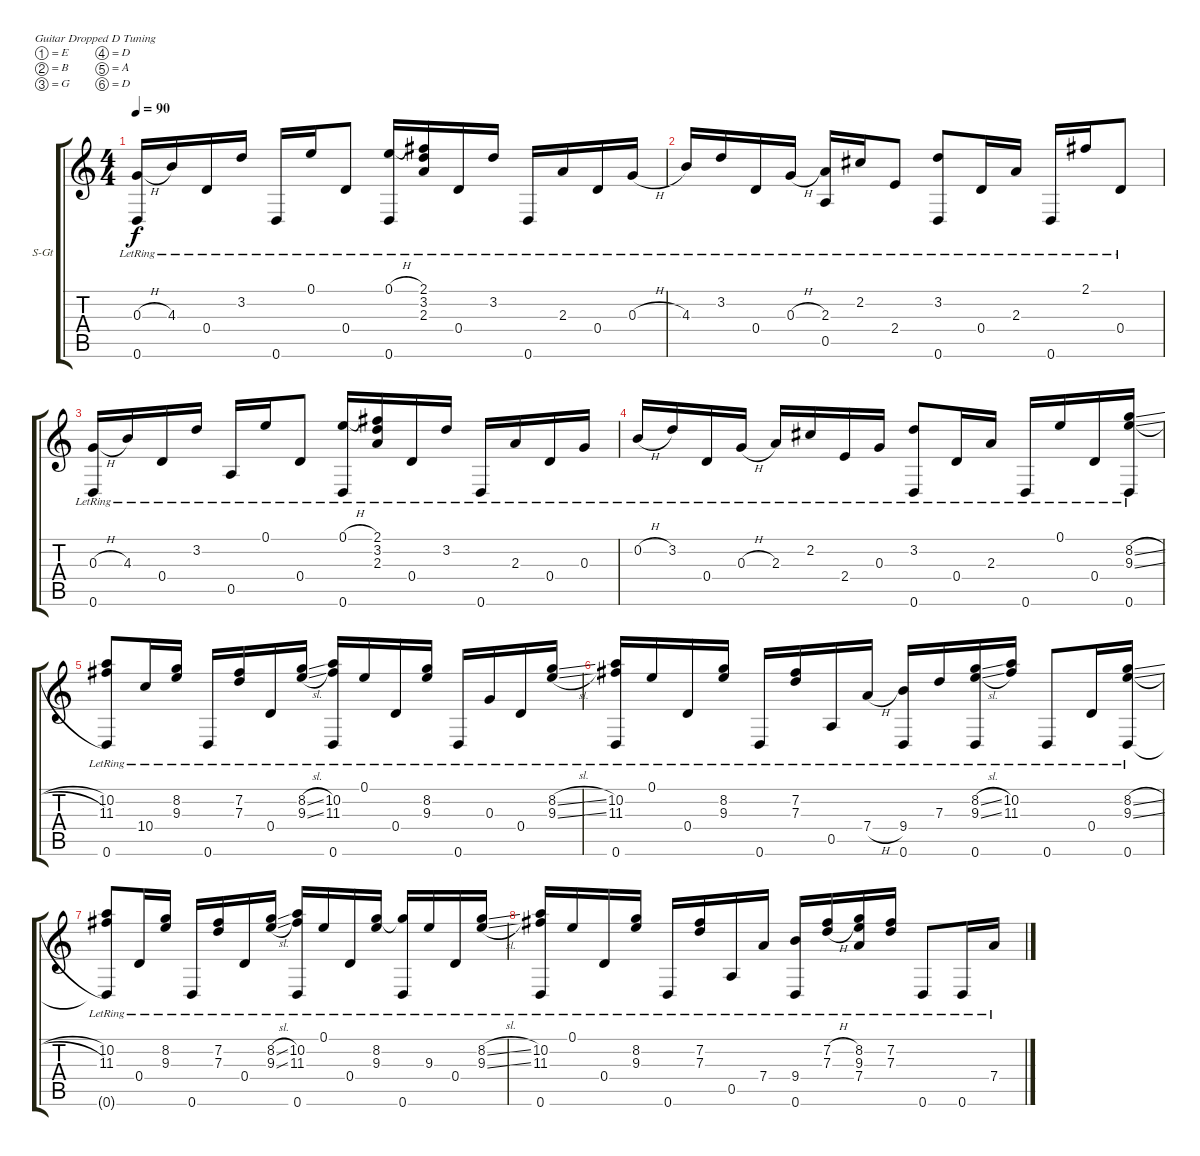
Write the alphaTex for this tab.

\bracketExtendMode groupsimilarinstruments
\firstSystemTrackNameOrientation horizontal
\otherSystemsTrackNameOrientation horizontal
\track ("Track 1" "S-Gt") {instrument acousticguitarsteel}
\staff {score tabs}
\tuning (E4 B3 G3 D3 A2 D2)
\ts (4 4)
\tempo 90
\clef g2
\scale
0.501678
\ks c
(0.3{h lr} 0.6{lr}).16{dy f} 4.3{lr}.16 0.4{lr}.16 3.2{lr}.16 0.6{lr}.16 0.1{lr}.16 0.4{lr}.8 (0.1{h lr} 0.6{lr}).16 (2.1{lr} 3.2{lr} 2.3{lr}).16 0.4{lr}.16 3.2{lr}.16 0.6{lr}.16 2.3{lr}.16 0.4{lr}.16 0.3{h lr}.16 |
\scale
0.498135 4.3{lr}.16 3.2{lr}.16 0.4{lr}.16 0.3{h lr}.16 (2.3{lr} 0.5{lr}).16 2.2{lr}.16 2.4{lr}.8 (3.2{lr} 0.6{lr}).8 0.4{lr}.16 2.3{lr}.16 0.6{lr}.16 2.1{lr}.16 0.4{lr}.8 |
\scale
0.500182 (0.3{h lr} 0.6{lr}).16 4.3{lr}.16 0.4{lr}.16 3.2{lr}.16 0.5{lr}.16 0.1{lr}.16 0.4{lr}.8 (0.1{h lr} 0.6{lr}).16 (2.1{lr} 3.2{lr} 2.3{lr}).16 0.4{lr}.16 3.2{lr}.16 0.6{lr}.16 2.3{lr}.16 0.4{lr}.16 0.3{lr}.16 |
\scale
0.499738 0.2{h lr}.16 3.2{lr}.16 0.4{lr}.16 0.3{h lr}.16 2.3{lr}.16 2.2{lr}.16 2.4{lr}.16 0.3{lr}.16 (3.2{lr} 0.6{lr}).8 0.4{lr}.16 2.3{lr}.16 0.6{lr}.16 0.1{lr}.16 0.4{lr}.16 (8.2{sl lr} 9.3{sl lr} 0.6{lr}).16 |
\scale
0.498773 (10.2{lr} 11.3{lr} 0.6{lr}).8 10.4{lr}.16 (8.2{lr} 9.3{lr}).16 0.6{lr}.16 (7.2{lr} 7.3{lr}).16 0.4{lr}.16 (8.2{sl lr} 9.3{sl lr}).16 (10.2{lr} 11.3{lr} 0.6{lr}).16 0.1{lr}.16 0.4{lr}.16 (8.2{lr} 9.3{lr}).16 0.6{lr}.16 0.3{lr}.16 0.4{lr}.16 (8.2{sl lr} 9.3{sl lr}).16 |
\scale
0.501105 (10.2{lr} 11.3{lr} 0.6{lr}).16 0.1{lr}.16 0.4{lr}.16 (8.2{lr} 9.3{lr}).16 0.6{lr}.16 (7.2{lr} 7.3{lr}).16 0.5{lr}.16 7.4{h lr}.16 (9.4{lr} 0.6{lr}).16 7.3{lr}.16 (8.2{sl lr} 9.3{sl lr} 0.6{lr}).16 (10.2{lr} 11.3{lr}).16 0.6{lr}.8 0.4{lr}.16 (8.2{sl lr} 9.3{sl lr} 0.6{lr}).16 |
\scale
0.507348 (10.2{lr} 11.3{lr} 0.6{lr t}).8 0.4{lr}.16 (8.2{lr} 9.3{lr}).16 0.6{lr}.16 (7.2{lr} 7.3{lr}).16 0.4{lr}.16 (8.2{sl lr} 9.3{sl lr}).16 (10.2{lr} 11.3{lr} 0.6{lr}).16 0.1{lr}.16 0.4{lr}.16 (8.2{lr} 9.3{lr}).16 (8.2{lr t} 0.6{lr}).16 9.3{lr}.16 0.4{lr}.16 (8.2{sl lr} 9.3{sl lr}).16 |
\scale
0.492563 (10.2{lr} 11.3{lr} 0.6{lr}).16 0.1{lr}.16 0.4{lr}.16 (8.2{lr} 9.3{lr}).16 0.6{lr}.16 (7.2{lr} 7.3{lr}).16 0.5{lr}.16 7.4{lr}.16 (9.4{lr} 0.6{lr}).16 (7.2{h lr} 7.3{h lr}).16 (8.2{lr} 9.3{lr} 7.4{lr}).16 (7.2{lr} 7.3{lr}).16 0.6{lr}.8 0.6{lr}.16 7.4{h lr}.16
